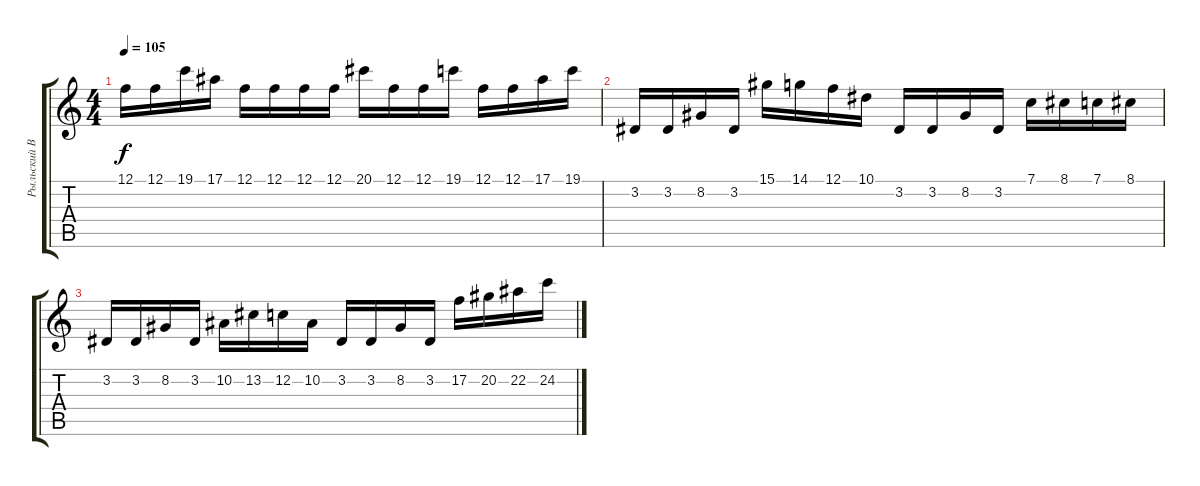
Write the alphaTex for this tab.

\track ("Рыльский Владислав" "Рыльский В") {instrument lead1square}
\staff {score tabs}
\tuning (F4 C4 Ab3 Eb3 Bb2 F2) {hide}
\ts (4 4)
\tempo 105
\clef g2
\ks c
12.1.16{dy f} 12.1.16 19.1.16 17.1.16 12.1.16 12.1.16 12.1.16 12.1.16 20.1.16 12.1.16 12.1.16 19.1.16 12.1.16 12.1.16 17.1.16 19.1.16 |
3.2.16 3.2.16 8.2.16 3.2.16 15.1.16 14.1.16 12.1.16 10.1.16 3.2.16 3.2.16 8.2.16 3.2.16 7.1.16 8.1.16 7.1.16 8.1.16 |
3.2.16 3.2.16 8.2.16 3.2.16 10.2.16 13.2.16 12.2.16 10.2.16 3.2.16 3.2.16 8.2.16 3.2.16 17.2.16 20.2.16 22.2.16 24.2.16
